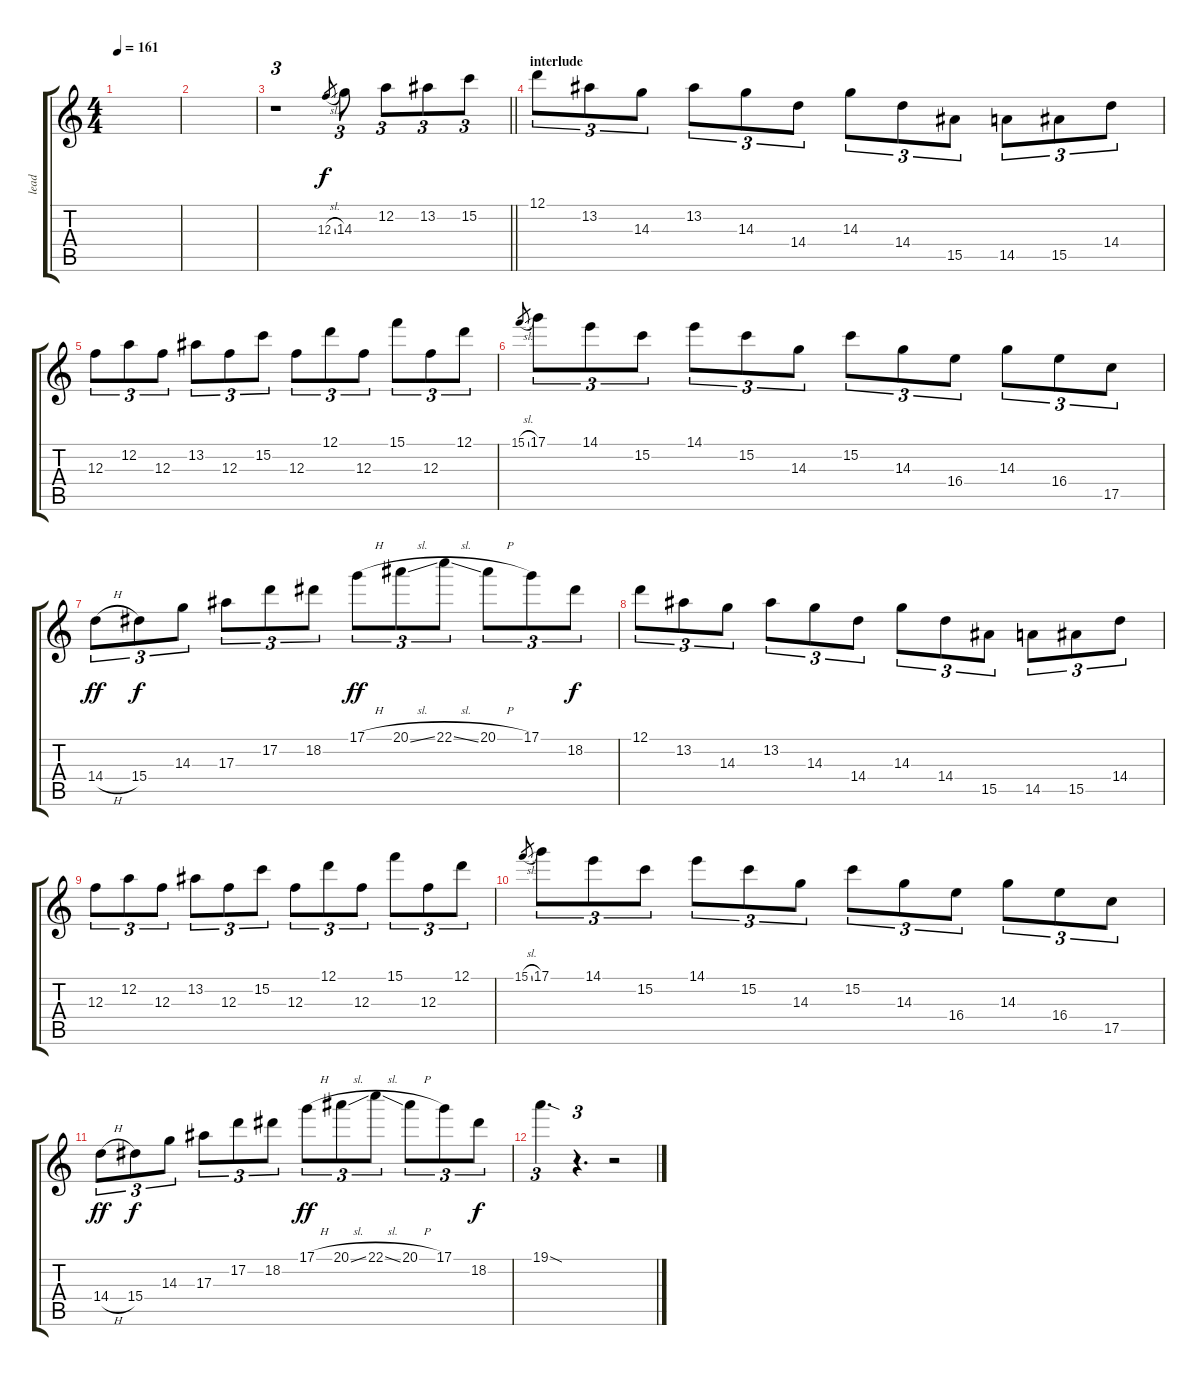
\track ("lead" "lead") {instrument overdrivenguitar}
\staff {score tabs}
\tuning (D4 A3 F3 C3 G2 D2) {hide}
\ts (4 4)
\tempo 161
\clef g2
\ks c
|
|
\barLineRight lightlight
r.1{tu (3 2)} 12.3{sl}.8{gr} 14.3.8{tu (3 2)} 12.2.8{tu (3 2) dy f} 13.2.8{tu (3 2)} 15.2.8{tu (3 2)} |
\section ("" "interlude")
12.1.8{tu (3 2)} 13.2.8{tu (3 2)} 14.3.8{tu (3 2)} 13.2.8{tu (3 2)} 14.3.8{tu (3 2)} 14.4.8{tu (3 2)} 14.3.8{tu (3 2)} 14.4.8{tu (3 2)} 15.5.8{tu (3 2)} 14.5.8{tu (3 2)} 15.5.8{tu (3 2)} 14.4.8{tu (3 2)} |
12.3.8{tu (3 2)} 12.2.8{tu (3 2)} 12.3.8{tu (3 2)} 13.2.8{tu (3 2)} 12.3.8{tu (3 2)} 15.2.8{tu (3 2)} 12.3.8{tu (3 2)} 12.1.8{tu (3 2)} 12.3.8{tu (3 2)} 15.1.8{tu (3 2)} 12.3.8{tu (3 2)} 12.1.8{tu (3 2)} |
15.1{sl}.8{gr} 17.1.8{tu (3 2)} 14.1.8{tu (3 2)} 15.2.8{tu (3 2)} 14.1.8{tu (3 2)} 15.2.8{tu (3 2)} 14.3.8{tu (3 2)} 15.2.8{tu (3 2)} 14.3.8{tu (3 2)} 16.4.8{tu (3 2)} 14.3.8{tu (3 2)} 16.4.8{tu (3 2)} 17.5.8{tu (3 2)} |
14.4{h}.8{tu (3 2) dy ff} 15.4.8{tu (3 2) dy f} 14.3.8{tu (3 2)} 17.3.8{tu (3 2)} 17.2.8{tu (3 2)} 18.2.8{tu (3 2)} 17.1{h}.8{tu (3 2) dy ff} 20.1{sl}.8{tu (3 2)} 22.1{sl}.8{tu (3 2)} 20.1{h}.8{tu (3 2)} 17.1.8{tu (3 2)} 18.2.8{tu (3 2) dy f} |
12.1.8{tu (3 2)} 13.2.8{tu (3 2)} 14.3.8{tu (3 2)} 13.2.8{tu (3 2)} 14.3.8{tu (3 2)} 14.4.8{tu (3 2)} 14.3.8{tu (3 2)} 14.4.8{tu (3 2)} 15.5.8{tu (3 2)} 14.5.8{tu (3 2)} 15.5.8{tu (3 2)} 14.4.8{tu (3 2)} |
12.3.8{tu (3 2)} 12.2.8{tu (3 2)} 12.3.8{tu (3 2)} 13.2.8{tu (3 2)} 12.3.8{tu (3 2)} 15.2.8{tu (3 2)} 12.3.8{tu (3 2)} 12.1.8{tu (3 2)} 12.3.8{tu (3 2)} 15.1.8{tu (3 2)} 12.3.8{tu (3 2)} 12.1.8{tu (3 2)} |
15.1{sl}.8{gr} 17.1.8{tu (3 2)} 14.1.8{tu (3 2)} 15.2.8{tu (3 2)} 14.1.8{tu (3 2)} 15.2.8{tu (3 2)} 14.3.8{tu (3 2)} 15.2.8{tu (3 2)} 14.3.8{tu (3 2)} 16.4.8{tu (3 2)} 14.3.8{tu (3 2)} 16.4.8{tu (3 2)} 17.5.8{tu (3 2)} |
14.4{h}.8{tu (3 2) dy ff} 15.4.8{tu (3 2) dy f} 14.3.8{tu (3 2)} 17.3.8{tu (3 2)} 17.2.8{tu (3 2)} 18.2.8{tu (3 2)} 17.1{h}.8{tu (3 2) dy ff} 20.1{sl}.8{tu (3 2)} 22.1{sl}.8{tu (3 2)} 20.1{h}.8{tu (3 2)} 17.1.8{tu (3 2)} 18.2.8{tu (3 2) dy f} |
19.1{sod}.4{d tu (3 2)} r.4{d tu (3 2)} r.2
